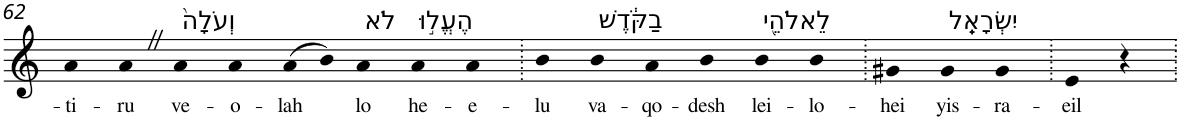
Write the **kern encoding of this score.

**kern	**text
*part1	*part1
*staff1	*staff1
*I"Piano	*
*I'Pno	*
!!LO:PB:g=z
*clefG2	*
*k[]	*
=62	=62
!	!LO:LY:b
4a	-ti-
!	!LO:LY:b
4aZ	-ru
!LO:TX:a:t=וְעֹלָה֙	!
!	!LO:LY:b
4a	ve-
!	!LO:LY:b
4a	-o-
!	!LO:LY:b
(>8a	-lah
8b)	.
!LO:TX:a:t=לֹא	!
!	!LO:LY:b
4a	lo
!LO:TX:a:t=הֶעֱל֣וּ	!
!	!LO:LY:b
4a	he-
!	!LO:LY:b
4a	-e-
=63.	=63.
!	!LO:LY:b
4b	-lu
!LO:TX:a:t=בַקֹּ֔דֶשׁ	!
!	!LO:LY:b
4b	va-
!	!LO:LY:b
4a	-qo-
!	!LO:LY:b
4b	-desh
!LO:TX:a:t=לֵאלֹהֵ֖י	!
!	!LO:LY:b
4b	lei-
!	!LO:LY:b
4b	-lo-
=64.	=64.
!	!LO:LY:b
4g#X	-hei
!LO:TX:a:t=יִשְׂרָאֵֽל	!
!	!LO:LY:b
4g#	yis-
!	!LO:LY:b
4g#	-ra-
=65.	=65.
!	!LO:LY:b
4e	-eil
4r	.
=.	=.
*-	*-
